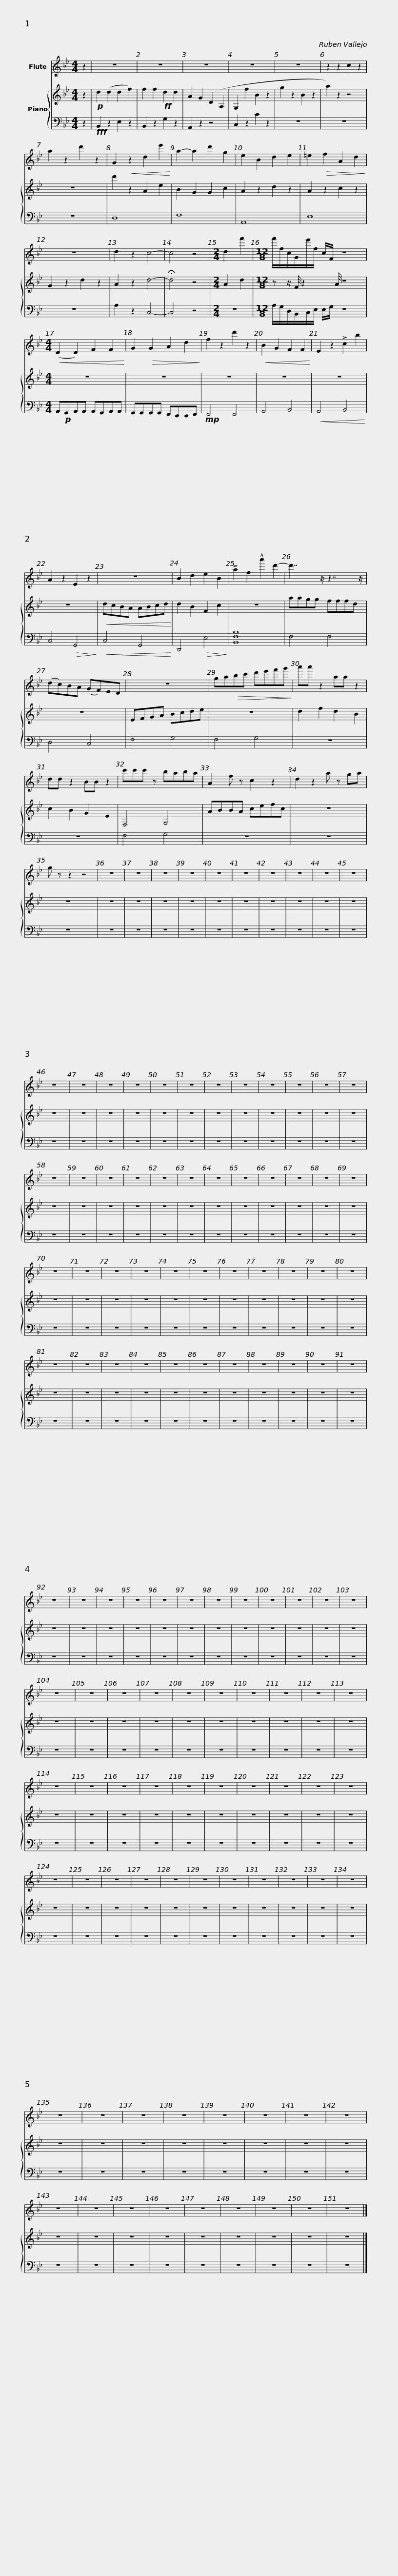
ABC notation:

X:1
%%score 1 { 2 | 3 }
L:1/8
M:4/4
I:linebreak $
K:Bb
V:1 treble
V:2 treble
V:3 bass
V:1
 z2 | z8 | z8 | z8 | z8 | %5
 z8 | z2 z2 c2 z2 | a2 z2 d'2 z2 | G2!<(! z2 d2 e'2!<)! |$ a2- a2 d'2 g2 | %10
 e2 B2 d2 e2 | =e2!>(! f2 A2 d2!>)! | z8 | d2 z2 c4- | c4 z4 | %15
[M:2/4] d2 f'2 |$[M:12/8] f'/f/c/G/e'/f/ c/F/ z8 |[M:4/4]!<(! (D2 D2) F2 F2!<)! | G2!>(! G2 A2 d2!>)! | f2 z2 d'2 z2 | %20
!<(! B2 G2 F2 F2!<)! |$ E2 z2 !>!c2 b2 | A2 z2 E2 z2 | z8 | B2 d2 e2 B2 | %25
 !>!a2 f2 !^!a'2 d'2- | d'7/2 z/ z7/2 z/ |$ (dc)BA (GF)ED | z8 | ga!>(!bc' d'e'f'g'!>)! | %30
 a'a' z2 aa z2 | dd z2 BB z2 |$ c'c'c' z baba | A2 f z c2 z2 | d2 z2 a z ga | %35
 g z z2 z4 | z8 | z8 | z8 | z8 | %40
 z8 |$ z8 | z8 | z8 | z8 | %45
 z8 | z8 | z8 | z8 | z8 | %50
 z8 | z8 | z8 | z8 | z8 | %55
 z8 | z8 | z8 |$ z8 | z8 | %60
 z8 | z8 | z8 | z8 | z8 | %65
 z8 | z8 | z8 | z8 | z8 | %70
 z8 | z8 | z8 | z8 | z8 |$ %75
 z8 | z8 | z8 | z8 | z8 | %80
 z8 | z8 | z8 | z8 | z8 | %85
 z8 | z8 | z8 | z8 | z8 | %90
 z8 | z8 |$ z8 | z8 | z8 | %95
 z8 | z8 | z8 | z8 | z8 | %100
 z8 | z8 | z8 | z8 | z8 | %105
 z8 | z8 | z8 | z8 |$ z8 | %110
 z8 | z8 | z8 | z8 | z8 | %115
 z8 | z8 | z8 | z8 | z8 | %120
 z8 | z8 | z8 | z8 | z8 | %125
 z8 |$ z8 | z8 | z8 | z8 | %130
 z8 | z8 | z8 | z8 | z8 | %135
 z8 | z8 | z8 | z8 | z8 | %140
 z8 | z8 | z8 |$ z8 | z8 | %145
 z8 | z8 | z8 | z8 | z8 | %150
 z8 | z8 |] %152
V:2
 z2 |!p! d2 (d2 d2 f2) | f2 f2!ff! d2 d2 | A2 G2 (D2 A,2 | G,2 f2 B2 z2 | %5
 g2 z2 B2 z2 | a2) z2 z4 | z8 | d'2 z2 A2 e2 |$ B2 G2 G2 c2 | %10
 A2 z2 d2 z2 | A2 z2 c2 z2 | G2 z2 d2 z2 | A2 z2 d4- | !fermata!d4 z4 | %15
[M:2/4] A2 d2 |$[M:12/8] z z/ F/4 z2 A/4 z8 |[M:4/4] z8 | z8 | z8 | %20
 z8 |$ z8 | z8 |!<(! dcBA ABcd!<)! | d2 B2 F2 c2 | %25
 z8 | aagg fffd |$ z8 | EFGA Bcde | z8 | %30
 d2 f2 d2 B2 | c2 B2 G2 E2 |$ F,4 G,4 | ABBA cefc | z8 | %35
 z8 | z8 | z8 | z8 | z8 | %40
 z8 |$ z8 | z8 | z8 | z8 | %45
 z8 | z8 | z8 | z8 | z8 | %50
 z8 | z8 | z8 | z8 | z8 | %55
 z8 | z8 | z8 |$ z8 | z8 | %60
 z8 | z8 | z8 | z8 | z8 | %65
 z8 | z8 | z8 | z8 | z8 | %70
 z8 | z8 | z8 | z8 | z8 |$ %75
 z8 | z8 | z8 | z8 | z8 | %80
 z8 | z8 | z8 | z8 | z8 | %85
 z8 | z8 | z8 | z8 | z8 | %90
 z8 | z8 |$ z8 | z8 | z8 | %95
 z8 | z8 | z8 | z8 | z8 | %100
 z8 | z8 | z8 | z8 | z8 | %105
 z8 | z8 | z8 | z8 |$ z8 | %110
 z8 | z8 | z8 | z8 | z8 | %115
 z8 | z8 | z8 | z8 | z8 | %120
 z8 | z8 | z8 | z8 | z8 | %125
 z8 |$ z8 | z8 | z8 | z8 | %130
 z8 | z8 | z8 | z8 | z8 | %135
 z8 | z8 | z8 | z8 | z8 | %140
 z8 | z8 | z8 |$ z8 | z8 | %145
 z8 | z8 | z8 | z8 | z8 | %150
 z8 | z8 |] %152
V:3
 z2 |!fff! B,,2 z2 E,2 z2 | B,,2 z2 G,2 z2 | A,,2 z2 z4 | C,2 z2 C2 z2 | %5
 z8 | z8 | z8 | D,8 |$ F,8 | %10
 A,,8 | E,8 | z8 | A,2 z2 C,4- | C,4 z4 | %15
[M:2/4] z4 |$[M:12/8] A,/G,/D,/B,,/C,/E,/ E,/G,/ z8 |[M:4/4] A,,!p!G,,A,,A,, A,,G,,A,,A,, | G,,G,,G,,G,, F,,E,,E,,F,, |!mp! F,,4 F,,4 | %20
 A,,4 B,,4 |$!<(! A,,4 B,,4!<)! | C,4!>(! G,,4!>)! |!<(! C,4 G,,4!<)! | D,,4!>(! E,4!>)! | %25
 [B,,F,B,]8 | F,4 F,4 |$ D,4 C,4 | F,4 G,4 | F,4 G,4 | %30
 z8 | z8 |$ F,4 G,4 | z8 | z8 | %35
 z8 | z8 | z8 | z8 | z8 | %40
 z8 |$ z8 | z8 | z8 | z8 | %45
 z8 | z8 | z8 | z8 | z8 | %50
 z8 | z8 | z8 | z8 | z8 | %55
 z8 | z8 | z8 |$ z8 | z8 | %60
 z8 | z8 | z8 | z8 | z8 | %65
 z8 | z8 | z8 | z8 | z8 | %70
 z8 | z8 | z8 | z8 | z8 |$ %75
 z8 | z8 | z8 | z8 | z8 | %80
 z8 | z8 | z8 | z8 | z8 | %85
 z8 | z8 | z8 | z8 | z8 | %90
 z8 | z8 |$ z8 | z8 | z8 | %95
 z8 | z8 | z8 | z8 | z8 | %100
 z8 | z8 | z8 | z8 | z8 | %105
 z8 | z8 | z8 | z8 |$ z8 | %110
 z8 | z8 | z8 | z8 | z8 | %115
 z8 | z8 | z8 | z8 | z8 | %120
 z8 | z8 | z8 | z8 | z8 | %125
 z8 |$ z8 | z8 | z8 | z8 | %130
 z8 | z8 | z8 | z8 | z8 | %135
 z8 | z8 | z8 | z8 | z8 | %140
 z8 | z8 | z8 |$ z8 | z8 | %145
 z8 | z8 | z8 | z8 | z8 | %150
 z8 | z8 |] %152
